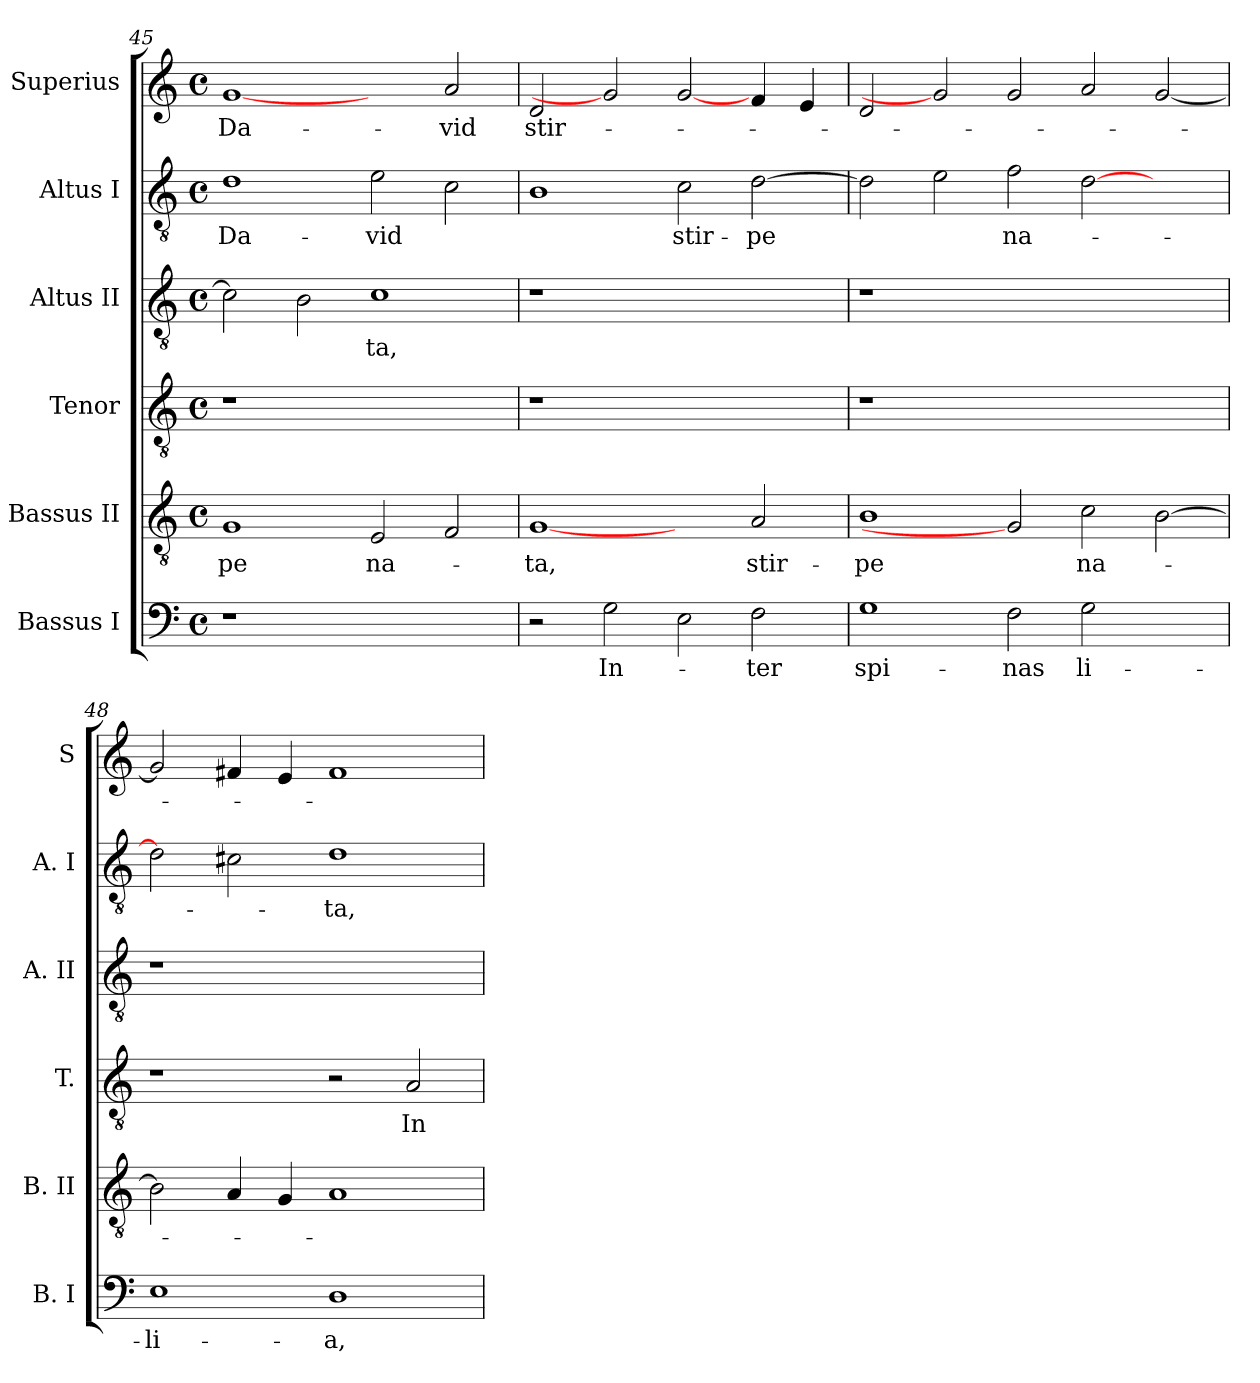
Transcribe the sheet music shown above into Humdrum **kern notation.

**kern	**text	**kern	**text	**kern	**text	**kern	**text	**kern	**text	**kern	**text
*part6	*part6	*part5	*part5	*part4	*part4	*part3	*part3	*part2	*part2	*part1	*part1
*staff6	*staff6	*staff5	*staff5	*staff4	*staff4	*staff3	*staff3	*staff2	*staff2	*staff1	*staff1
*I"Bassus I	*	*I"Bassus II	*	*I"Tenor	*	*I"Altus II	*	*I"Altus I	*	*I"Superius	*
*I'B. I	*	*I'B. II	*	*I'T.	*	*I'A. II	*	*I'A. I	*	*I'S	*
!!LO:LB:g=z
*clefF4	*	*clefGv2	*	*clefGv2	*	*clefGv2	*	*clefGv2	*	*clefG2	*
*	*	*ITrd7c12	*	*ITrd7c12	*	*ITrd7c12	*	*ITrd7c12	*	*	*
*k[]	*	*k[]	*	*k[]	*	*k[]	*	*k[]	*	*k[]	*
*C:	*	*C:	*	*C:	*	*C:	*	*C:	*	*C:	*
*M4/4	*	*M4/4	*	*M4/4	*	*M4/4	*	*M4/4	*	*M4/4	*
*met(c)	*	*met(c)	*	*met(c)	*	*met(c)	*	*met(c)	*	*met(c)	*
=45	=45	=45	=45	=45	=45	=45	=45	=45	=45	=45	=45
!LO:N:vis=1	!	!	!	!	!	!	!	!	!	!	!
!	!	!	!LO:LY:b:color=#000000	!LO:N:vis=1	!	!	!	!	!	!	!
!	!	!	!	!	!	!	!	!	!LO:LY:b:color=#000000	!	!
!	!	!	!	!	!	!	!	!	!	!	!LO:LY:b:color=#000000
1r	.	1GGi	-pe	1r	.	2Ci\]	.	1Di	Da-	[1gi	Da-
.	.	.	.	.	.	2BBi\	.	.	.	.	.
!	!	!	!LO:LY:b:color=#000000	!	!	!	!	!	!	!	!
!	!	!	!	!	!	!	!LO:LY:b:color=#000000	!	!	!	!
!	!	!	!	!	!	!	!	!	!LO:LY:b:color=#000000	!	!
1ryy	.	2EEi/	na-	1ryy	.	1Ci	-ta,	2Ei\	-vid	2ryy	.
!	!	!	!	!	!	!	!	!	!	!	!LO:LY:b:color=#000000
.	.	2FFi/	.	.	.	.	.	2Ci\	.	2ai/	-vid
=46	=46	=46	=46	=46	=46	=46	=46	=46	=46	=46	=46
!	!	!	!LO:LY:b:color=#000000	!LO:N:vis=1	!	!LO:N:vis=1	!	!	!	!	!
!	!	!	!	!	!	!	!	!	!	!	!LO:LY:b:color=#000000
2r	.	[1GGi	-ta,	1r	.	1r	.	1BBi	.	2di/	stir-
!	!LO:LY:b:color=#000000	!	!	!	!	!	!	!	!	!	!
2Gi\	In-	.	.	.	.	.	.	.	.	2gi]	.
!	!	!	!	!	!	!	!	!	!LO:LY:b:color=#000000	!	!
2Ei\	.	2ryy	.	1ryy	.	1ryy	.	2Ci\	stir-	[2gi	.
!	!LO:LY:b:color=#000000	!	!	!	!	!	!	!	!	!	!
!	!	!	!LO:LY:b:color=#000000	!	!	!	!	!	!	!	!
!	!	!	!	!	!	!	!	!	!LO:LY:b:color=#000000	!	!
2Fi\	-ter	2AAi/	stir-	.	.	.	.	[>2Di\	-pe	4fi/	.
.	.	.	.	.	.	.	.	.	.	4ei/	.
=47	=47	=47	=47	=47	=47	=47	=47	=47	=47	=47	=47
!	!LO:LY:b:color=#000000	!	!	!	!	!	!	!	!	!	!
!	!	!	!LO:LY:b:color=#000000	!LO:N:vis=1	!	!LO:N:vis=1	!	!	!	!	!
1Gi	spi-	1BBi	-pe	1r	.	1r	.	2Di\]	.	2di/	.
.	.	.	.	.	.	.	.	2Ei\	.	2gi]	.
!	!LO:LY:b:color=#000000	!	!	!	!	!	!	!	!	!	!
!	!	!	!	!	!	!	!	!	!LO:LY:b:color=#000000	!	!
2Fi\	-nas	2GGi]	.	1.ryy	.	1.ryy	.	2Fi\	na-	2gi/	.
!	!LO:LY:b:color=#000000	!	!	!	!	!	!	!	!	!	!
!	!	!	!LO:LY:b:color=#000000	!	!	!	!	!	!	!	!
2Gi\	li-	2Ci\	na-	.	.	.	.	[>2Di\	.	2ai/	.
2ryy	.	[>2BBi\	.	.	.	.	.	2ryy	.	[<2gi/	.
=48	=48	=48	=48	=48	=48	=48	=48	=48	=48	=48	=48
!	!LO:LY:b:color=#000000	!	!	!	!	!LO:N:vis=1	!	!	!	!	!
1Ei	-li-	2BBi\]	.	1r	.	1r	.	2Di\]	.	2gi/]	.
.	.	4AAi/	.	.	.	.	.	2C#Xi\	.	4f#Xi/	.
.	.	4GGi/	.	.	.	.	.	.	.	4ei/	.
!	!LO:LY:b:color=#000000	!	!	!	!	!	!	!	!	!	!
!	!	!	!	!	!	!	!	!	!LO:LY:b:color=#000000	!	!
1Di	-a,	1AAi	.	2r	.	1ryy	.	1Di	-ta,	1f#i	.
!	!	!	!	!	!LO:LY:b:color=#000000	!	!	!	!	!	!
.	.	.	.	2AAi/	In-	.	.	.	.	.	.
=	=	=	=	=	=	=	=	=	=	=	=
*-	*-	*-	*-	*-	*-	*-	*-	*-	*-	*-	*-
